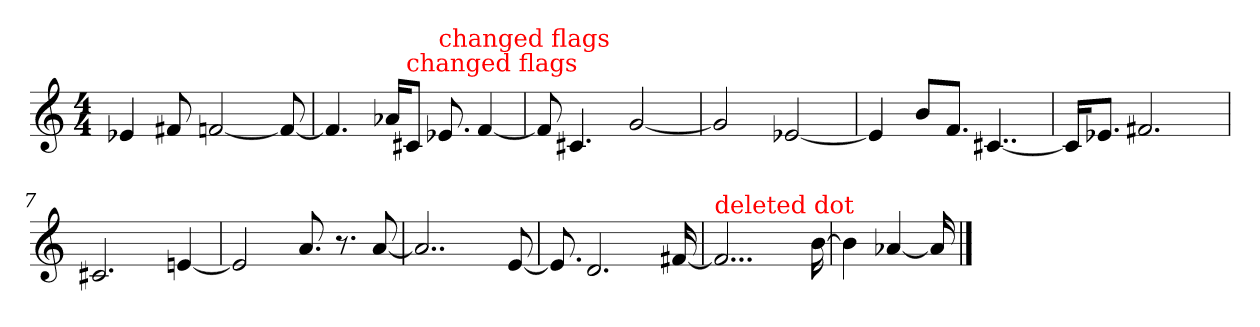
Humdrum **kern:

**kern
*part1
*staff1
*clefG2
*M4/4
=1
4e-X
8f#X
[2fn
8f_
=2
4.f]
16a-X/KL
!LO:TX:color=#FF0000:t=changed flags
8c#Xi/J
!LO:TX:color=#FF0000:t=changed flags
8.e-Xi
[4f
=3
8f]
4.c#X
[2g
=4
2g]
[2e-X
=5
4e-]
8b/L
8.f/J
[4..c#X
=6
16c#/KL]
8.e-X/J
2.f#X
=7
2.c#X
[4en
=8
2e]
8.a
8.r
[8a
=9
2..a]
[8e
=10
8.e]
2.d
[16f#X
=11
!LO:TX:color=#FF0000:t=deleted dot
2...f#i]
[16b
=12
4b]
[4a-X
16a-]
==
*-
